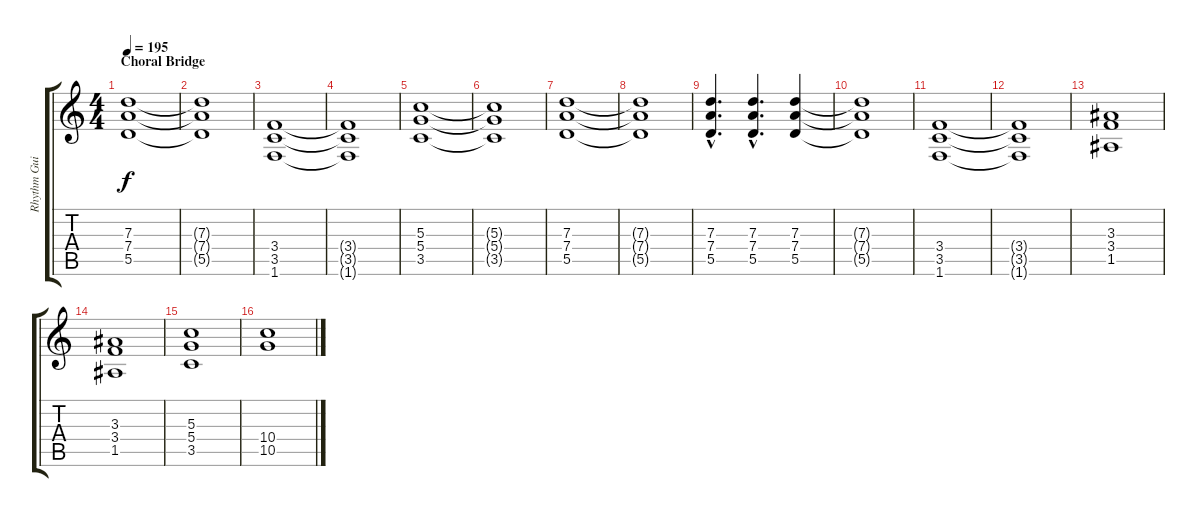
\track ("Rhythm Guitar 2" "Rhythm Gui") {instrument overdrivenguitar}
\staff {score tabs}
\tuning (E4 B3 G3 D3 A2 E2) {hide}
\ts (4 4)
\section ("" "Choral Bridge")
\tempo 195
\clef g2
\ks c
(7.3 7.4 5.5).1{dy f} |
(7.3{t} 7.4{t} 5.5{t}).1 |
(3.4 3.5 1.6).1 |
(3.4{t} 3.5{t} 1.6{t}).1 |
(5.3 5.4 3.5).1 |
(5.3{t} 5.4{t} 3.5{t}).1 |
(7.3 7.4 5.5).1 |
(7.3{t} 7.4{t} 5.5{t}).1 |
(7.3{hac} 7.4{hac} 5.5{hac}).4{d} (7.3{hac} 7.4{hac} 5.5{hac}).4{d} (7.3 7.4 5.5).4 |
(7.3{t} 7.4{t} 5.5{t}).1 |
(3.4 3.5 1.6).1 |
(3.4{t} 3.5{t} 1.6{t}).1 |
(3.3 3.4 1.5).1 |
(3.3 3.4 1.5).1 |
(5.3 5.4 3.5).1 |
(10.4{ss} 10.5{ss}).1
